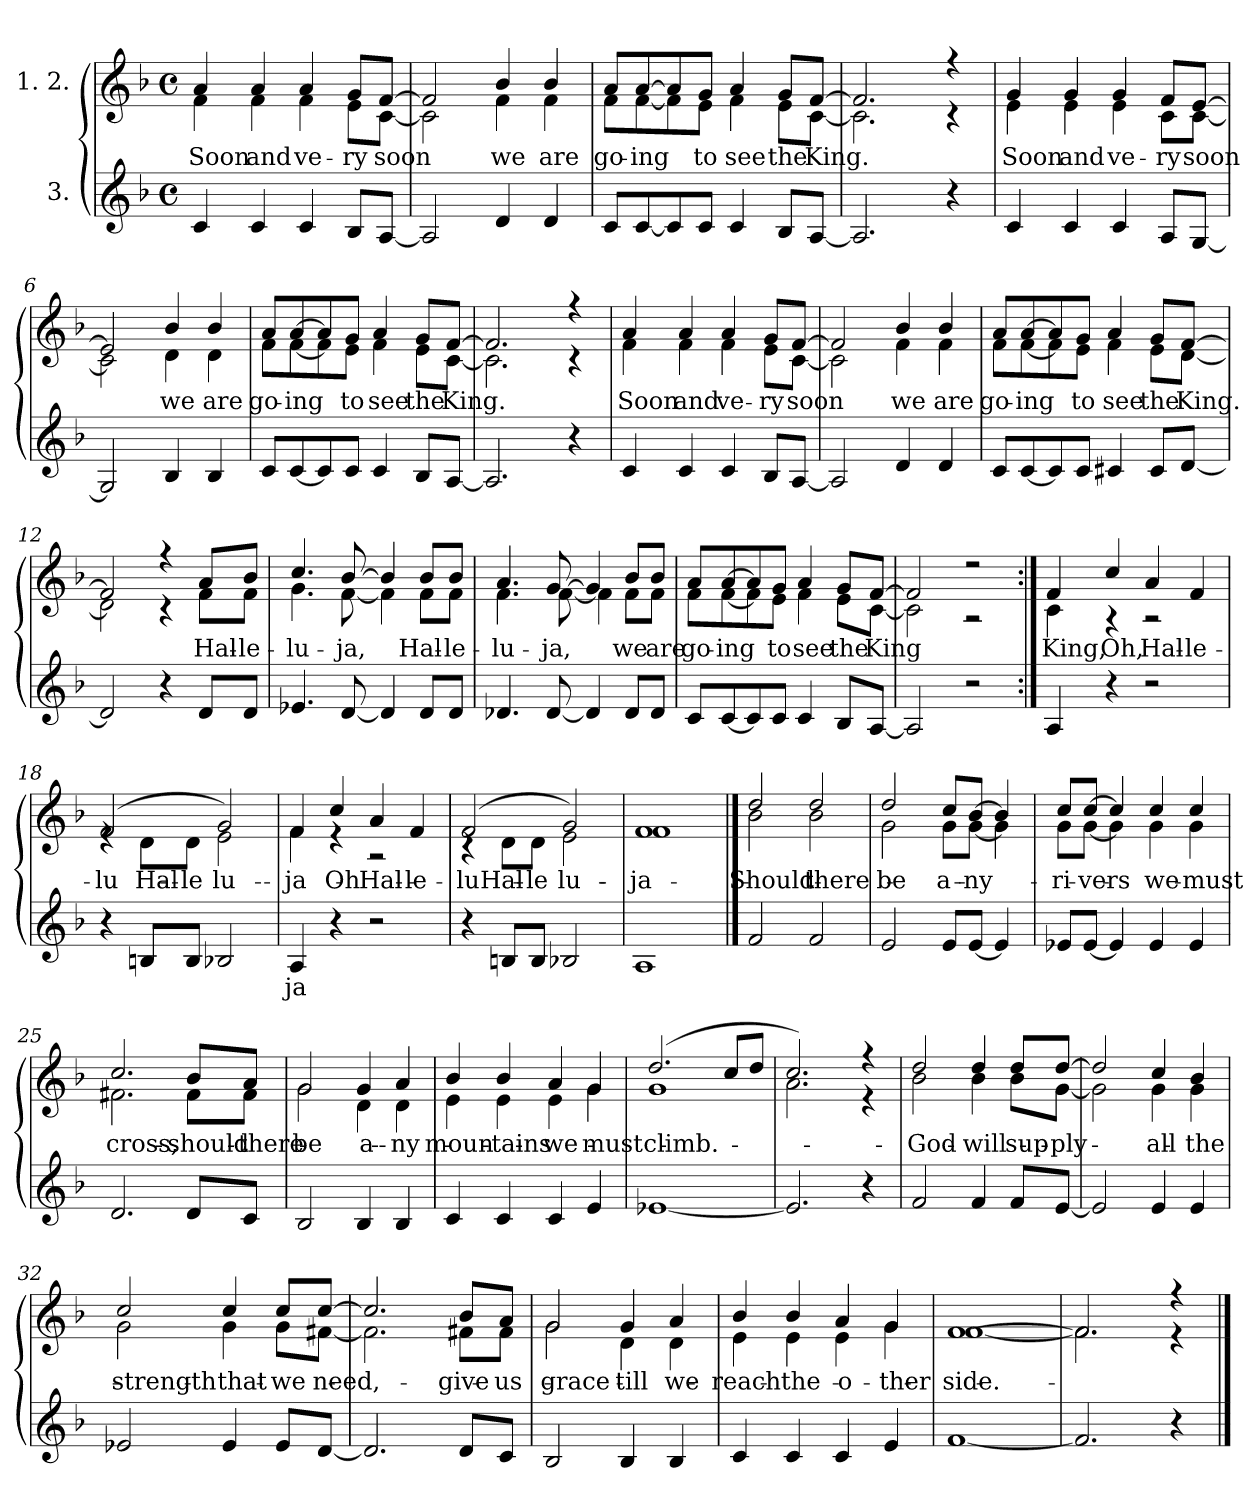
**kern	**text	**kern	**text
*part2	*part2	*part1	*part1
*staff2	*staff2	*staff1	*staff1
*I"3.	*	*I"1. 2.	*
*clefG2	*	*clefG2	*
*k[b-]	*	*k[b-]	*
*M4/4	*	*M4/4	*
*met(c)	*	*met(c)	*
=1	=1	=1	=1
!	!	!	!LO:LY:b
*	*	*^	*
4c/	.	4a/	4f\	Soon
!	!	!	!	!LO:LY:b
4c/	.	4a/	4f\	and
!	!	!	!	!LO:LY:b
4c/	.	4a/	4f\	ve-
!	!	!	!	!LO:LY:b
8B-/L	.	8g/L	8e\L	-ry
!	!	!	!	!LO:LY:b
[8A/J	.	[8f/J	[8c\J	soon
=2	=2	=2	=2	=2
2A/]	.	2f/]	2c\]	.
!	!	!	!	!LO:LY:b
4d/	.	4b-/	4f\	we
!	!	!	!	!LO:LY:b
4d/	.	4b-/	4f\	are
=3	=3	=3	=3	=3
!	!	!	!	!LO:LY:b
8c/L	.	8a/L	8f\L	go-
!	!	!	!	!LO:LY:b
[8c/	.	[8a/	[8f\	-ing
8c/]	.	8a/]	8f\]	.
!	!	!	!	!LO:LY:b
8c/J	.	8g/J	8e\J	to
!	!	!	!	!LO:LY:b
4c/	.	4a/	4f\	see
!	!	!	!	!LO:LY:b
8B-/L	.	8g/L	8e\L	the
!	!	!	!	!LO:LY:b
[8A/J	.	[8f/J	[8c\J	King.
=4	=4	=4	=4	=4
2.A/]	.	2.f/]	2.c\]	.
4r	.	4r	4r	.
=5	=5	=5	=5	=5
!	!	!	!	!LO:LY:b
4c/	.	4g/	4e\	Soon
!	!	!	!	!LO:LY:b
4c/	.	4g/	4e\	and
!	!	!	!	!LO:LY:b
4c/	.	4g/	4e\	ve-
!	!	!	!	!LO:LY:b
8A/L	.	8f/L	8c\L	-ry
!	!	!	!	!LO:LY:b
[8G/J	.	[8e/J	[8c\J	soon
!!LO:LB:g=z	!!
=6	=6	=6	=6	=6
2G/]	.	2e/]	2c\]	.
!	!	!	!	!LO:LY:b
4B-/	.	4b-/	4d\	we
!	!	!	!	!LO:LY:b
4B-/	.	4b-/	4d\	are
=7	=7	=7	=7	=7
!	!	!	!	!LO:LY:b
8c/L	.	8a/L	8f\L	go-
!	!	!	!	!LO:LY:b
[8c/	.	[8a/	[8f\	-ing
8c/]	.	8a/]	8f\]	.
!	!	!	!	!LO:LY:b
8c/J	.	8g/J	8e\J	to
!	!	!	!	!LO:LY:b
4c/	.	4a/	4f\	see
!	!	!	!	!LO:LY:b
8B-/L	.	8g/L	8e\L	the
!	!	!	!	!LO:LY:b
[8A/J	.	[8f/J	[8c\J	King.
=8	=8	=8	=8	=8
2.A/]	.	2.f/]	2.c\]	.
4r	.	4r	4r	.
=9	=9	=9	=9	=9
!	!	!	!	!LO:LY:b
4c/	.	4a/	4f\	Soon
!	!	!	!	!LO:LY:b
4c/	.	4a/	4f\	and
!	!	!	!	!LO:LY:b
4c/	.	4a/	4f\	ve-
!	!	!	!	!LO:LY:b
8B-/L	.	8g/L	8e\L	-ry
!	!	!	!	!LO:LY:b
[8A/J	.	[8f/J	[8c\J	soon
=10	=10	=10	=10	=10
2A/]	.	2f/]	2c\]	.
!	!	!	!	!LO:LY:b
4d/	.	4b-/	4f\	we
!	!	!	!	!LO:LY:b
4d/	.	4b-/	4f\	are
!!LO:LB:g=z	!!
=11	=11	=11	=11	=11
!	!	!	!	!LO:LY:b
8c/L	.	8a/L	8f\L	go-
!	!	!	!	!LO:LY:b
[8c/	.	[8a/	[8f\	-ing
8c/]	.	8a/]	8f\]	.
!	!	!	!	!LO:LY:b
8c/J	.	8g/J	8e\J	to
!	!	!	!	!LO:LY:b
4c#X/	.	4a/	4f\	see
!	!	!	!	!LO:LY:b
8c#/L	.	8g/L	8e\L	the
!	!	!	!	!LO:LY:b
[8d/J	.	[8f/J	[8d\J	King.
=12	=12	=12	=12	=12
2d/]	.	2f/]	2d\]	.
4r	.	4r	4r	.
!	!	!	!	!LO:LY:b
8d/L	.	8a/L	8f\L	Hal-
!	!	!	!	!LO:LY:b
8d/J	.	8b-/J	8f\J	-le-
=13	=13	=13	=13	=13
!	!	!	!	!LO:LY:b
4.e-X/	.	4.cc/	4.g\	-lu-
!	!	!	!	!LO:LY:b
[8d/	.	[8b-/	[8f\	-ja,
4d/]	.	4b-/]	4f\]	.
!	!	!	!	!LO:LY:b
8d/L	.	8b-/L	8f\L	Hal-
!	!	!	!	!LO:LY:b
8d/J	.	8b-/J	8f\J	-le-
=14	=14	=14	=14	=14
!	!	!	!	!LO:LY:b
4.d-X/	.	4.a/	4.f\	-lu-
!	!	!	!	!LO:LY:b
[8d-/	.	[8g/	[8f\	-ja,
4d-/]	.	4g/]	4f\]	.
!	!	!	!	!LO:LY:b
8d-/L	.	8b-/L	8f\L	we
!	!	!	!	!LO:LY:b
8d-/J	.	8b-/J	8f\J	are
!!LO:LB:g=z	!!
=15	=15	=15	=15	=15
!	!	!	!	!LO:LY:b
8c/L	.	8a/L	8f\L	go-
!	!	!	!	!LO:LY:b
[8c/	.	[8a/	[8f\	-ing
8c/]	.	8a/]	8f\]	.
!	!	!	!	!LO:LY:b
8c/J	.	8g/J	8e\J	to
!	!	!	!	!LO:LY:b
4c/	.	4a/	4f\	see
!	!	!	!	!LO:LY:b
8B-/L	.	8g/L	8e\L	the
!	!	!	!	!LO:LY:b
[8A/J	.	[8f/J	[8c\J	King
=16	=16	=16	=16	=16
2A/]	.	2f/]	2c\]	.
2r	.	2r	2r	.
=17:|!	=17:|!	=17:|!	=17:|!	=17:|!
!	!	!	!	!LO:LY:a
4A/	.	4f/	4c\	King,
!	!	!	!	!LO:LY:a
4r	.	4cc/	4r	Oh,
!	!	!	!	!LO:LY:a
2r	.	4a/	2r	Hal-
!	!	!	!	!LO:LY:a
.	.	4f/	.	-le-
=18	=18	=18	=18	=18
!	!	!	!	!LO:LY:a
4r	.	(>2f/	4re	-lu-
!	!	!	!	!LO:LY:b
8Bn/L	.	.	8d\L	Hal-
!	!	!	!	!LO:LY:b
8B/J	.	.	8d\J	-le-
!	!	!	!	!LO:LY:b
2B-X/	.	2g/)	2e\	-lu-
=19	=19	=19	=19	=19
!	!LO:LY:b	!	!	!LO:LY:a
!	!	!	!	!LO:LY:b
4A/	ja	4f/	4f\	-ja
!	!	!	!	!LO:LY:a
4r	.	4cc/	4r	Oh
!	!	!	!	!LO:LY:a
2r	.	4a/	2r	Hal-
!	!	!	!	!LO:LY:a
.	.	4f/	.	-le-
!!LO:PB:g=z	!!
=20	=20	=20	=20	=20
4r	.	(>2f/	4rc	-lu-
!	!	!	!	!LO:LY:b
8Bn/L	.	.	8d\L	Hal-
!	!	!	!	!LO:LY:b
8B/J	.	.	8d\J	-le-
!	!	!	!	!LO:LY:b
2B-X/	.	2g/)	2e\	-lu-
=21	=21	=21	=21	=21
!	!	!	!	!LO:LY:b
1A	.	1f	1f	-ja
==22	==22	==22	==22	==22
!	!	!	!	!LO:LY:b
2f/	.	2dd/	2b-\	Should
!	!	!	!	!LO:LY:b
2f/	.	2dd/	2b-\	there
=23	=23	=23	=23	=23
!	!	!	!	!LO:LY:b
2e/	.	2dd/	2g\	be
!	!	!	!	!LO:LY:b
8e/L	.	8cc/L	8g\L	a-
!	!	!	!	!LO:LY:b
[8e/J	.	[8b-/J	[8g\J	-ny
4e/]	.	4b-/]	4g\]	.
=24	=24	=24	=24	=24
!	!	!	!	!LO:LY:b
8e-X/L	.	8cc/L	8g\L	ri-
!	!	!	!	!LO:LY:b
[8e-/J	.	[8cc/J	[8g\J	-vers
4e-/]	.	4cc/]	4g\]	.
!	!	!	!	!LO:LY:b
4e-/	.	4cc/	4g\	we
!	!	!	!	!LO:LY:b
4e-/	.	4cc/	4g\	must
!!LO:LB:g=z	!!
=25	=25	=25	=25	=25
!	!	!	!	!LO:LY:b
2.d/	.	2.cc/	2.f#X\	cross,
!	!	!	!	!LO:LY:b
8d/L	.	8b-/L	8f#\L	should
!	!	!	!	!LO:LY:b
8c/J	.	8a/J	8f#\J	there
=26	=26	=26	=26	=26
!	!	!	!	!LO:LY:b
2B-/	.	2g/	2g\	be
!	!	!	!	!LO:LY:b
4B-/	.	4g/	4d\	a-
!	!	!	!	!LO:LY:b
4B-/	.	4a/	4d\	-ny
=27	=27	=27	=27	=27
!	!	!	!	!LO:LY:b
4c/	.	4b-/	4e\	moun-
!	!	!	!	!LO:LY:b
4c/	.	4b-/	4e\	-tains
!	!	!	!	!LO:LY:b
4c/	.	4a/	4e\	we
!	!	!	!	!LO:LY:b
4e/	.	4g/	4g\	must
=28	=28	=28	=28	=28
!	!	!	!	!LO:LY:b
[1e-X	.	(>2.dd/	1g	climb.
.	.	8cc/L	.	.
.	.	8dd/J	.	.
=29	=29	=29	=29	=29
2.e-/]	.	2.cc/)	2.a\	.
4r	.	4r	4r	.
=30	=30	=30	=30	=30
!	!	!	!	!LO:LY:b
2f/	.	2dd/	2b-\	God
!	!	!	!	!LO:LY:b
4f/	.	4dd/	4b-\	will
!	!	!	!	!LO:LY:b
8f/L	.	8dd/L	8b-\L	sup-
!	!	!	!	!LO:LY:b
[8e/J	.	[8dd/J	[8g\J	-ply
!!LO:LB:g=z	!!
=31	=31	=31	=31	=31
2e/]	.	2dd/]	2g\]	.
!	!	!	!	!LO:LY:b
4e/	.	4cc/	4g\	all
!	!	!	!	!LO:LY:b
4e/	.	4b-/	4g\	the
=32	=32	=32	=32	=32
!	!	!	!	!LO:LY:b
2e-X/	.	2cc/	2g\	strength
!	!	!	!	!LO:LY:b
4e-/	.	4cc/	4g\	that
!	!	!	!	!LO:LY:b
8e-/L	.	8cc/L	8g\L	we
!	!	!	!	!LO:LY:b
[8d/J	.	[8cc/J	[8f#X\J	need,
=33	=33	=33	=33	=33
2.d/]	.	2.cc/]	2.f#\]	.
!	!	!	!	!LO:LY:b
8d/L	.	8b-/L	8f#X\L	give
!	!	!	!	!LO:LY:b
8c/J	.	8a/J	8f#\J	us
=34	=34	=34	=34	=34
!	!	!	!	!LO:LY:b
2B-/	.	2g/	2g\	grace
!	!	!	!	!LO:LY:b
4B-/	.	4g/	4d\	till
!	!	!	!	!LO:LY:b
4B-/	.	4a/	4d\	we
=35	=35	=35	=35	=35
!	!	!	!	!LO:LY:b
4c/	.	4b-/	4e\	reach
!	!	!	!	!LO:LY:b
4c/	.	4b-/	4e\	the
!	!	!	!	!LO:LY:b
4c/	.	4a/	4e\	o-
!	!	!	!	!LO:LY:b
4e/	.	4g/	4g\	-ther
=36	=36	=36	=36	=36
!	!	!	!	!LO:LY:b
[1f	.	[1f	[1f	side.
!!LO:LB:g=z	!!
=37	=37	=37	=37	=37
2.f/]	.	2.f/]	2.f\]	.
4r	.	4r	4r	.
*	*	*v	*v	*
==	==	==	==
*-	*-	*-	*-
